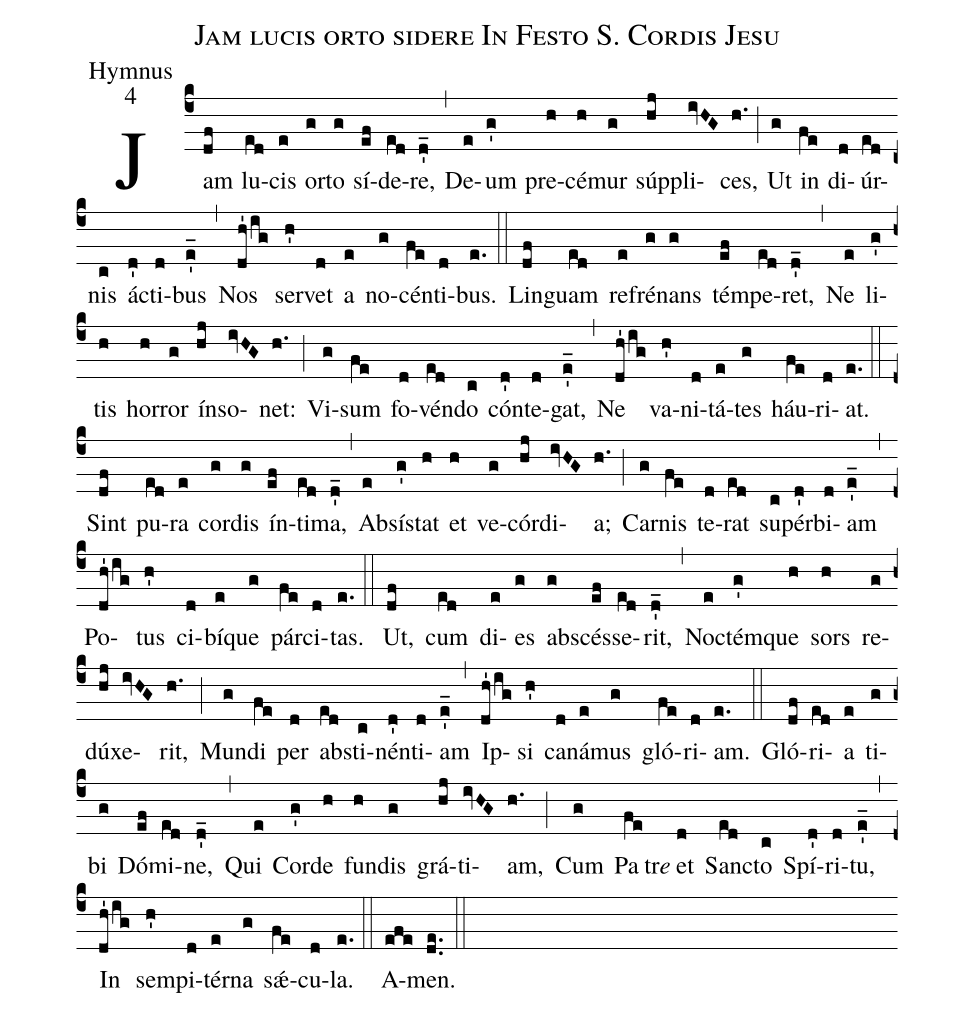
name:Jam lucis orto sidere In Festo S. Cordis Jesu;
office-part:Hymnus;
mode:4;
%%
(c4)Jam(df) lu(ed)cis(e) or(g)to(g) sí(ef)de(ed)re,(d'_) (,)
De(e)um(g') pre(h)cé(h)mur(g) súp(hj)pli(ivHG)ces,(h.) (;)
Ut(g) in(fe) di(d)úr(ed)nis(c) ác(d')ti(d)bus(e'_) (,)
Nos(dh'1/ig) ser(h')vet(d) a(e) no(g)cén(fe)ti(d)bus.(e.) (::)
Lin(df)guam(ed) re(e)fré(g)nans(g) tém(ef)pe(ed)ret,(d'_) (,)
Ne(e) li(g')tis(h) hor(h)ror(g) ín(hj)so(ivHG)net:(h.) (;)
Vi(g)sum(fe) fo(d)vén(ed)do(c) cón(d')te(d)gat,(e'_) (,)
Ne(dh'1/ig) va(h')ni(d)tá(e)tes(g) háu(fe)ri(d)at.(e.) (::)

Sint(df) pu(ed)ra(e) cor(g)dis(g) ín(ef)ti(ed)ma,(d'_) (,)
Ab(e)sís(g')tat(h) et(h) ve(g)cór(hj)di(ivHG)a;(h.) (;)
Car(g)nis(fe) te(d)rat(ed) su(c)pér(d')bi(d)am(e'_) (,)
Po(dh'1/ig)tus(h') ci(d)bí(e)que(g) pár(fe)ci(d)tas.(e.) (::)

Ut,(df) cum(ed) di(e)es(g) ab(g)scés(ef)se(ed)rit,(d'_) (,)
Noc(e)tém(g')que(h) sors(h) re(g)dú(hj)xe(ivHG)rit,(h.) (;)
Mun(g)di(fe) per(d) abs(ed)ti(c)nén(d')ti(d)am(e'_) (,)
Ip(dh'1/ig)si(h') ca(d)ná(e)mus(g) gló(fe)ri(d)am.(e.) (::)

Gló(df)ri(ed)a(e) ti(g)bi(g) Dó(ef)mi(ed)ne,(d'_) (,)
Qui(e) Cor(g')de(h) fun(h)dis(g) grá(hj)ti(ivHG)am,(h.) (;)
Cum(g) Pa(fe)tr<i>e</i>() et(d) Sanc(ed)to(c) Spí(d')ri(d)tu,(e'_) (,)
In(dh'1/ig) sem(h')pi(d)tér(e)na(g) sǽ(fe)cu(d)la.(e.) (::)
A(efe)men.(de..) (::)
